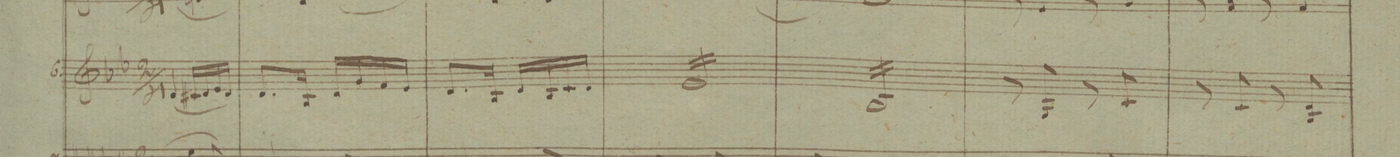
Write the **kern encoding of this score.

**kern
*I""Violini
*clefG2
*k[b-e-]
*M2/4
(4d/
16c#X/LL
16d/
16e-/
16d/JJ)
=2
8.d/L
16B-/Jk
16d/LL
16g/
16f/
16e-/JJ
=3
8.d/L
16B-/Jk
16d/LL
16B-/
16c/
16d/JJ
=4
*tremolo
16e-/LL
16e-/
16e-/
16e-/
16e-/
16e-/
16e-/
16e-/JJ
=5
16B-/LL
16B-/
16B-/
16B-/
16B-/
16B-/
16B-/
16B-/JJ
=6
8r
8G/
8r
8c/
=7
8r
8c/
8r
8B-/ 8d
=8
*-
